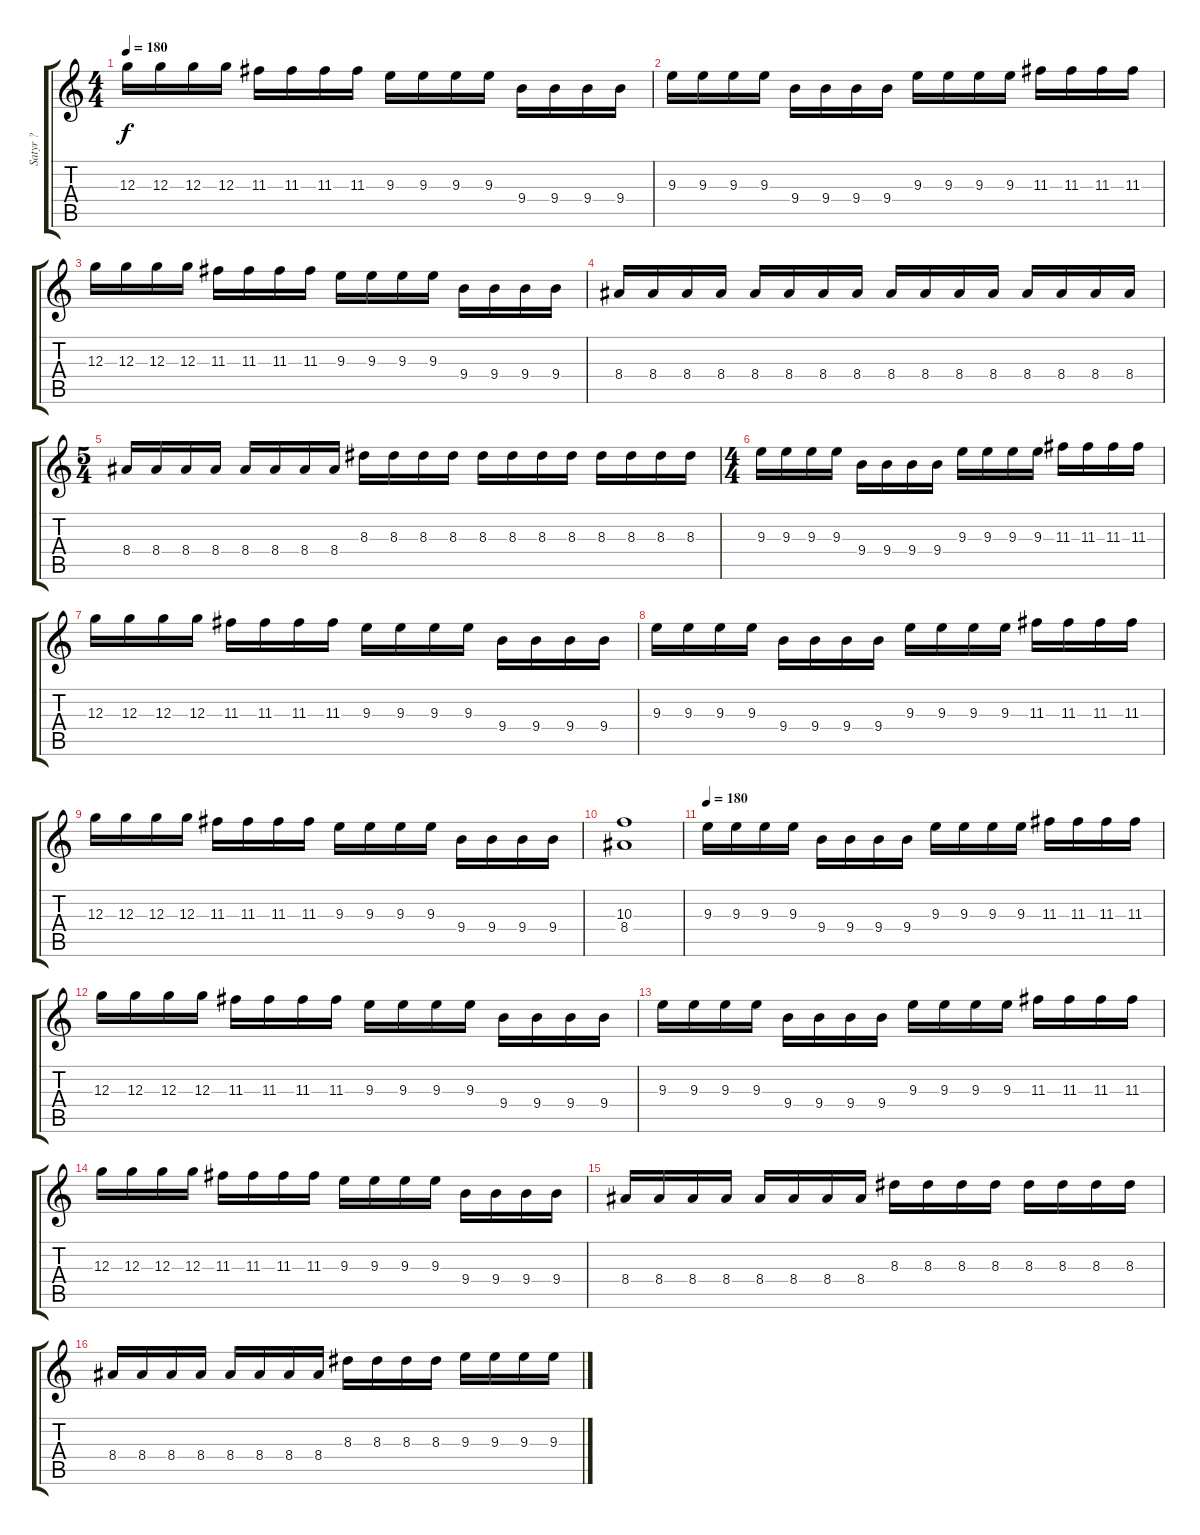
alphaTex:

\track ("Satyr ?" "Satyr ?") {instrument distortionguitar}
\staff {score tabs}
\tuning (E4 B3 G3 D3 A2 E2) {hide}
\ts (4 4)
\tempo 180
\clef g2
\ks c
12.3.16{dy f} 12.3.16 12.3.16 12.3.16 11.3.16 11.3.16 11.3.16 11.3.16 9.3.16 9.3.16 9.3.16 9.3.16 9.4.16 9.4.16 9.4.16 9.4.16 |
9.3.16 9.3.16 9.3.16 9.3.16 9.4.16 9.4.16 9.4.16 9.4.16 9.3.16 9.3.16 9.3.16 9.3.16 11.3.16 11.3.16 11.3.16 11.3.16 |
12.3.16 12.3.16 12.3.16 12.3.16 11.3.16 11.3.16 11.3.16 11.3.16 9.3.16 9.3.16 9.3.16 9.3.16 9.4.16 9.4.16 9.4.16 9.4.16 |
8.4.16 8.4.16 8.4.16 8.4.16 8.4.16 8.4.16 8.4.16 8.4.16 8.4.16 8.4.16 8.4.16 8.4.16 8.4.16 8.4.16 8.4.16 8.4.16 |
\ts (5 4)
8.4.16 8.4.16 8.4.16 8.4.16 8.4.16 8.4.16 8.4.16 8.4.16 8.3.16 8.3.16 8.3.16 8.3.16 8.3.16 8.3.16 8.3.16 8.3.16 8.3.16 8.3.16 8.3.16 8.3.16 |
\ts (4 4)
9.3.16 9.3.16 9.3.16 9.3.16 9.4.16 9.4.16 9.4.16 9.4.16 9.3.16 9.3.16 9.3.16 9.3.16 11.3.16 11.3.16 11.3.16 11.3.16 |
12.3.16 12.3.16 12.3.16 12.3.16 11.3.16 11.3.16 11.3.16 11.3.16 9.3.16 9.3.16 9.3.16 9.3.16 9.4.16 9.4.16 9.4.16 9.4.16 |
9.3.16 9.3.16 9.3.16 9.3.16 9.4.16 9.4.16 9.4.16 9.4.16 9.3.16 9.3.16 9.3.16 9.3.16 11.3.16 11.3.16 11.3.16 11.3.16 |
12.3.16 12.3.16 12.3.16 12.3.16 11.3.16 11.3.16 11.3.16 11.3.16 9.3.16 9.3.16 9.3.16 9.3.16 9.4.16 9.4.16 9.4.16 9.4.16 |
(10.3 8.4).1 |
\tempo 180
9.3.16 9.3.16 9.3.16 9.3.16 9.4.16 9.4.16 9.4.16 9.4.16 9.3.16 9.3.16 9.3.16 9.3.16 11.3.16 11.3.16 11.3.16 11.3.16 |
12.3.16 12.3.16 12.3.16 12.3.16 11.3.16 11.3.16 11.3.16 11.3.16 9.3.16 9.3.16 9.3.16 9.3.16 9.4.16 9.4.16 9.4.16 9.4.16 |
9.3.16 9.3.16 9.3.16 9.3.16 9.4.16 9.4.16 9.4.16 9.4.16 9.3.16 9.3.16 9.3.16 9.3.16 11.3.16 11.3.16 11.3.16 11.3.16 |
12.3.16 12.3.16 12.3.16 12.3.16 11.3.16 11.3.16 11.3.16 11.3.16 9.3.16 9.3.16 9.3.16 9.3.16 9.4.16 9.4.16 9.4.16 9.4.16 |
8.4.16 8.4.16 8.4.16 8.4.16 8.4.16 8.4.16 8.4.16 8.4.16 8.3.16 8.3.16 8.3.16 8.3.16 8.3.16 8.3.16 8.3.16 8.3.16 |
8.4.16 8.4.16 8.4.16 8.4.16 8.4.16 8.4.16 8.4.16 8.4.16 8.3.16 8.3.16 8.3.16 8.3.16 9.3.16 9.3.16 9.3.16 9.3.16
